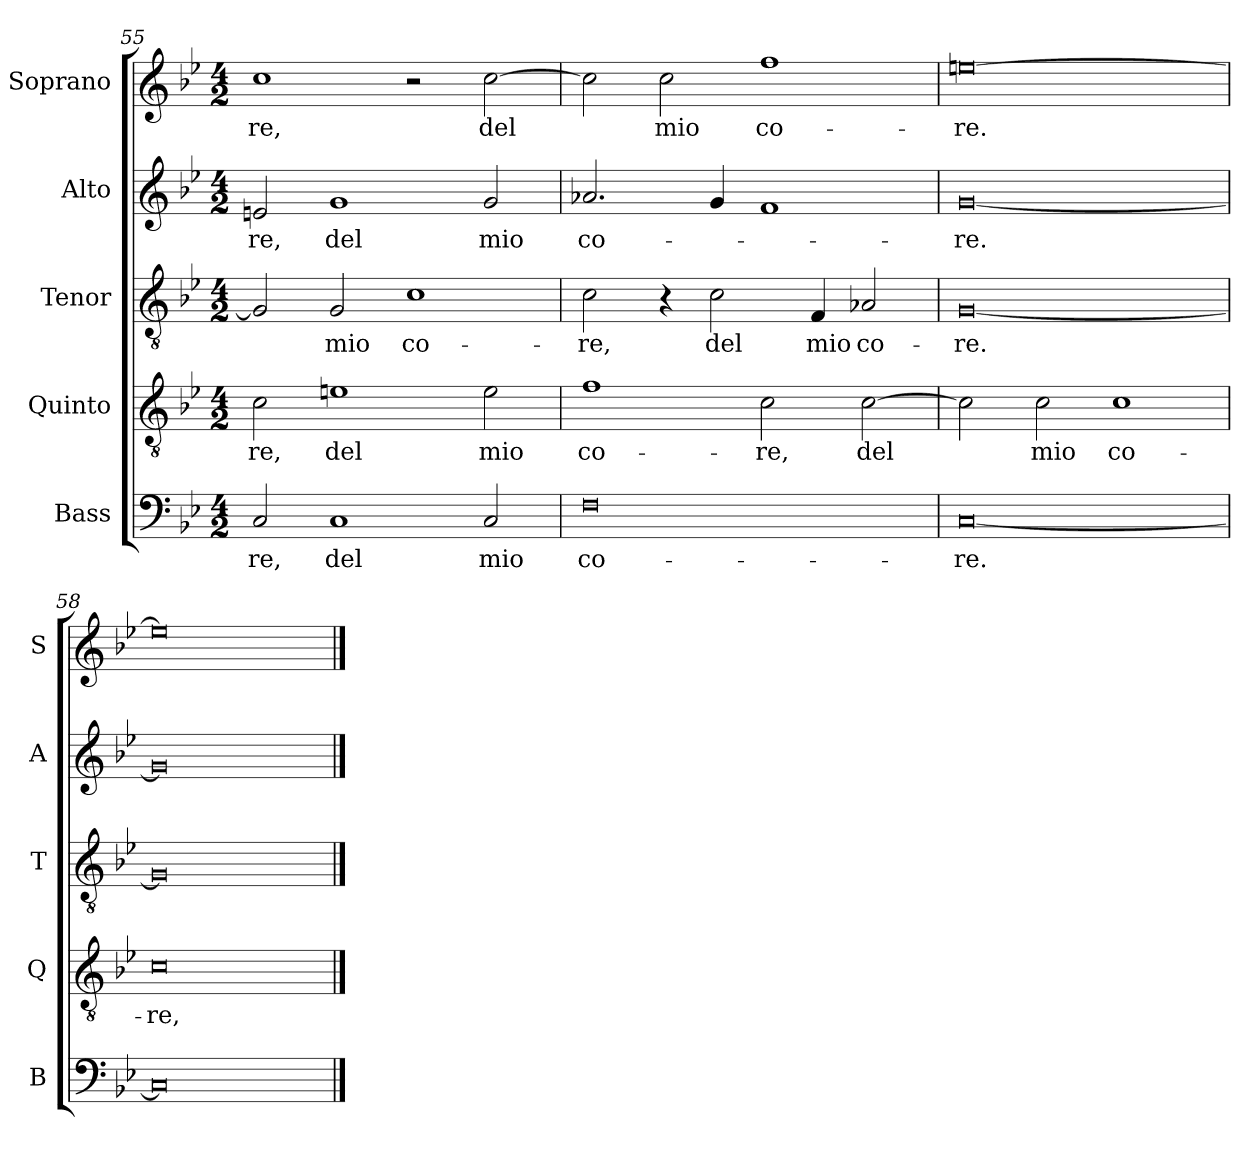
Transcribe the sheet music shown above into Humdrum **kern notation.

**kern	**text	**kern	**text	**kern	**text	**kern	**text	**kern	**text
*part5	*part5	*part4	*part4	*part3	*part3	*part2	*part2	*part1	*part1
*staff5	*staff5	*staff4	*staff4	*staff3	*staff3	*staff2	*staff2	*staff1	*staff1
*I"Bass	*	*I"Quinto	*	*I"Tenor	*	*I"Alto	*	*I"Soprano	*
*I'B	*	*I'Q	*	*I'T	*	*I'A	*	*I'S	*
*clefF4	*	*clefGv2	*	*clefGv2	*	*clefG2	*	*clefG2	*
*k[b-e-]	*	*k[b-e-]	*	*k[b-e-]	*	*k[b-e-]	*	*k[b-e-]	*
*B-:	*	*B-:	*	*B-:	*	*B-:	*	*B-:	*
*M4/2	*	*M4/2	*	*M4/2	*	*M4/2	*	*M4/2	*
=55	=55	=55	=55	=55	=55	=55	=55	=55	=55
!	!LO:LY:b	!	!LO:LY:b	!	!	!	!LO:LY:b	!	!LO:LY:b
2C/	-re,	2c\	-re,	2G/]	.	2en/	-re,	1cc	-re,
!	!LO:LY:b	!	!LO:LY:b	!	!LO:LY:b	!	!LO:LY:b	!	!
1C	del	1en	del	2G/	mio	1g	del	.	.
!	!	!	!	!	!LO:LY:b	!	!	!	!
.	.	.	.	1c	co-	.	.	2r	.
!	!LO:LY:b	!	!LO:LY:b	!	!	!	!LO:LY:b	!	!LO:LY:b
2C/	mio	2e\	mio	.	.	2g/	mio	[2cc\	del
=56	=56	=56	=56	=56	=56	=56	=56	=56	=56
!	!LO:LY:b	!	!LO:LY:b	!	!LO:LY:b	!	!LO:LY:b	!	!
0F	co-	1f	co-	2c\	-re,	2.a-X/	co-	2cc\]	.
!	!	!	!	!	!	!	!	!	!LO:LY:b
.	.	.	.	4r	.	.	.	2cc\	mio
!	!	!	!	!	!LO:LY:b	!	!	!	!
.	.	.	.	2c\	del	4g/	.	.	.
!	!	!	!LO:LY:b	!	!	!	!	!	!LO:LY:b
.	.	2c\	-re,	.	.	1f	.	1ff	co-
!	!	!	!	!	!LO:LY:b	!	!	!	!
.	.	.	.	4F/	mio	.	.	.	.
!	!	!	!LO:LY:b	!	!LO:LY:b	!	!	!	!
.	.	[2c\	del	2A-X/	co-	.	.	.	.
=57	=57	=57	=57	=57	=57	=57	=57	=57	=57
!	!LO:LY:b	!	!	!	!LO:LY:b	!	!LO:LY:b	!	!LO:LY:b
[0C	-re.	2c\]	.	[0G	-re.	[0g	-re.	[0een	-re.
!	!	!	!LO:LY:b	!	!	!	!	!	!
.	.	2c\	mio	.	.	.	.	.	.
!	!	!	!LO:LY:b	!	!	!	!	!	!
.	.	1c	co-	.	.	.	.	.	.
=58	=58	=58	=58	=58	=58	=58	=58	=58	=58
!	!	!	!LO:LY:b	!	!	!	!	!	!
0C]	.	0c	-re,	0G]	.	0g]	.	0ee]	.
==	==	==	==	==	==	==	==	==	==
*-	*-	*-	*-	*-	*-	*-	*-	*-	*-
